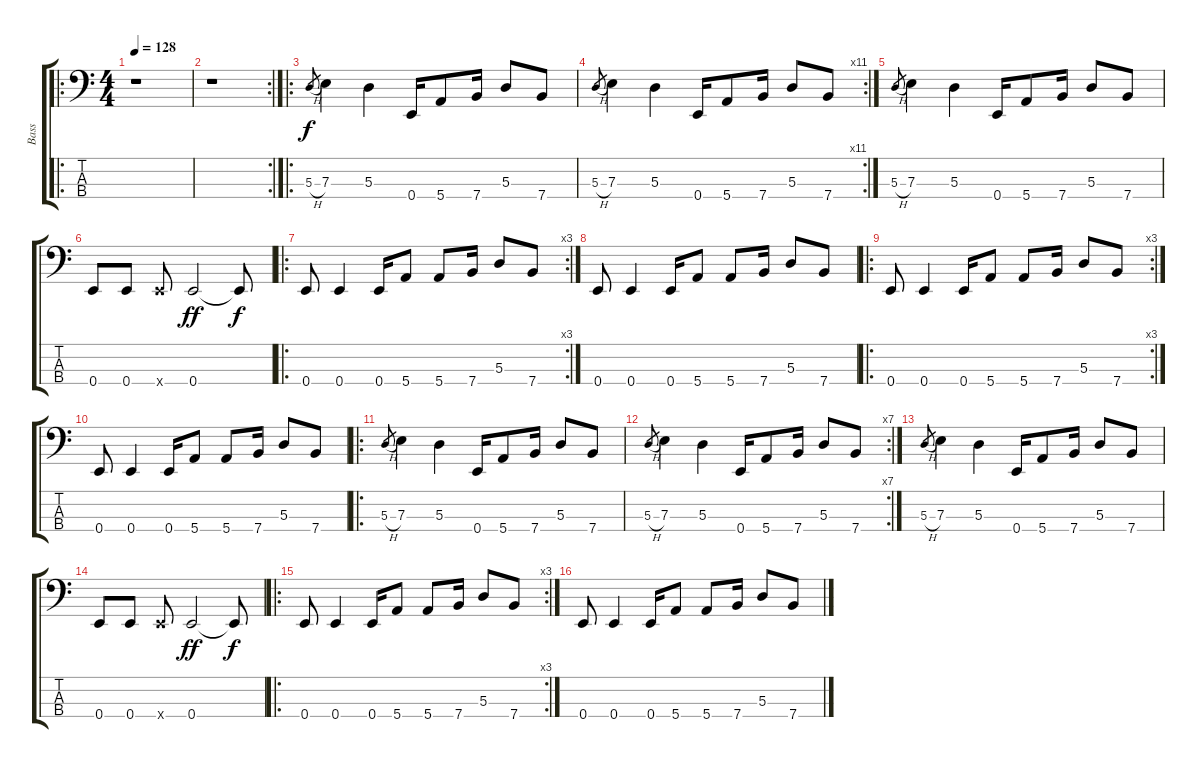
\track ("Bass" "Bass") {instrument electricbassfinger}
\staff {score tabs}
\tuning (G2 D2 A1 E1) {hide}
\ro
\ts (4 4)
\tempo 128
\clef f4
\ks c
r.1{dy f instrument electricbassfinger} |
\rc 2
r.1 |
\ro
5.3{h}.8{gr} 7.3.4 5.3.4 0.4.16 5.4.8 7.4.16 5.3.8 7.4.8 |
\rc 11
5.3{h}.8{gr} 7.3.4 5.3.4 0.4.16 5.4.8 7.4.16 5.3.8 7.4.8 |
5.3{h}.8{gr} 7.3.4 5.3.4 0.4.16 5.4.8 7.4.16 5.3.8 7.4.8 |
0.4.8 0.4.8 0.4{x}.8 0.4.2{dy ff} 0.4{t}.8{dy f} |
\ro
\rc 3
0.4.8 0.4.4 0.4.16 5.4.8 5.4.8 7.4.16 5.3.8 7.4.8 |
0.4.8 0.4.4 0.4.16 5.4.8 5.4.8 7.4.16 5.3.8 7.4.8 |
\ro
\rc 3
0.4.8 0.4.4 0.4.16 5.4.8 5.4.8 7.4.16 5.3.8 7.4.8 |
0.4.8 0.4.4 0.4.16 5.4.8 5.4.8 7.4.16 5.3.8 7.4.8 |
\ro
5.3{h}.8{gr} 7.3.4 5.3.4 0.4.16 5.4.8 7.4.16 5.3.8 7.4.8 |
\rc 7
5.3{h}.8{gr} 7.3.4 5.3.4 0.4.16 5.4.8 7.4.16 5.3.8 7.4.8 |
5.3{h}.8{gr} 7.3.4 5.3.4 0.4.16 5.4.8 7.4.16 5.3.8 7.4.8 |
0.4.8 0.4.8 0.4{x}.8 0.4.2{dy ff} 0.4{t}.8{dy f} |
\ro
\rc 3
0.4.8 0.4.4 0.4.16 5.4.8 5.4.8 7.4.16 5.3.8 7.4.8 |
0.4.8 0.4.4 0.4.16 5.4.8 5.4.8 7.4.16 5.3.8 7.4.8
